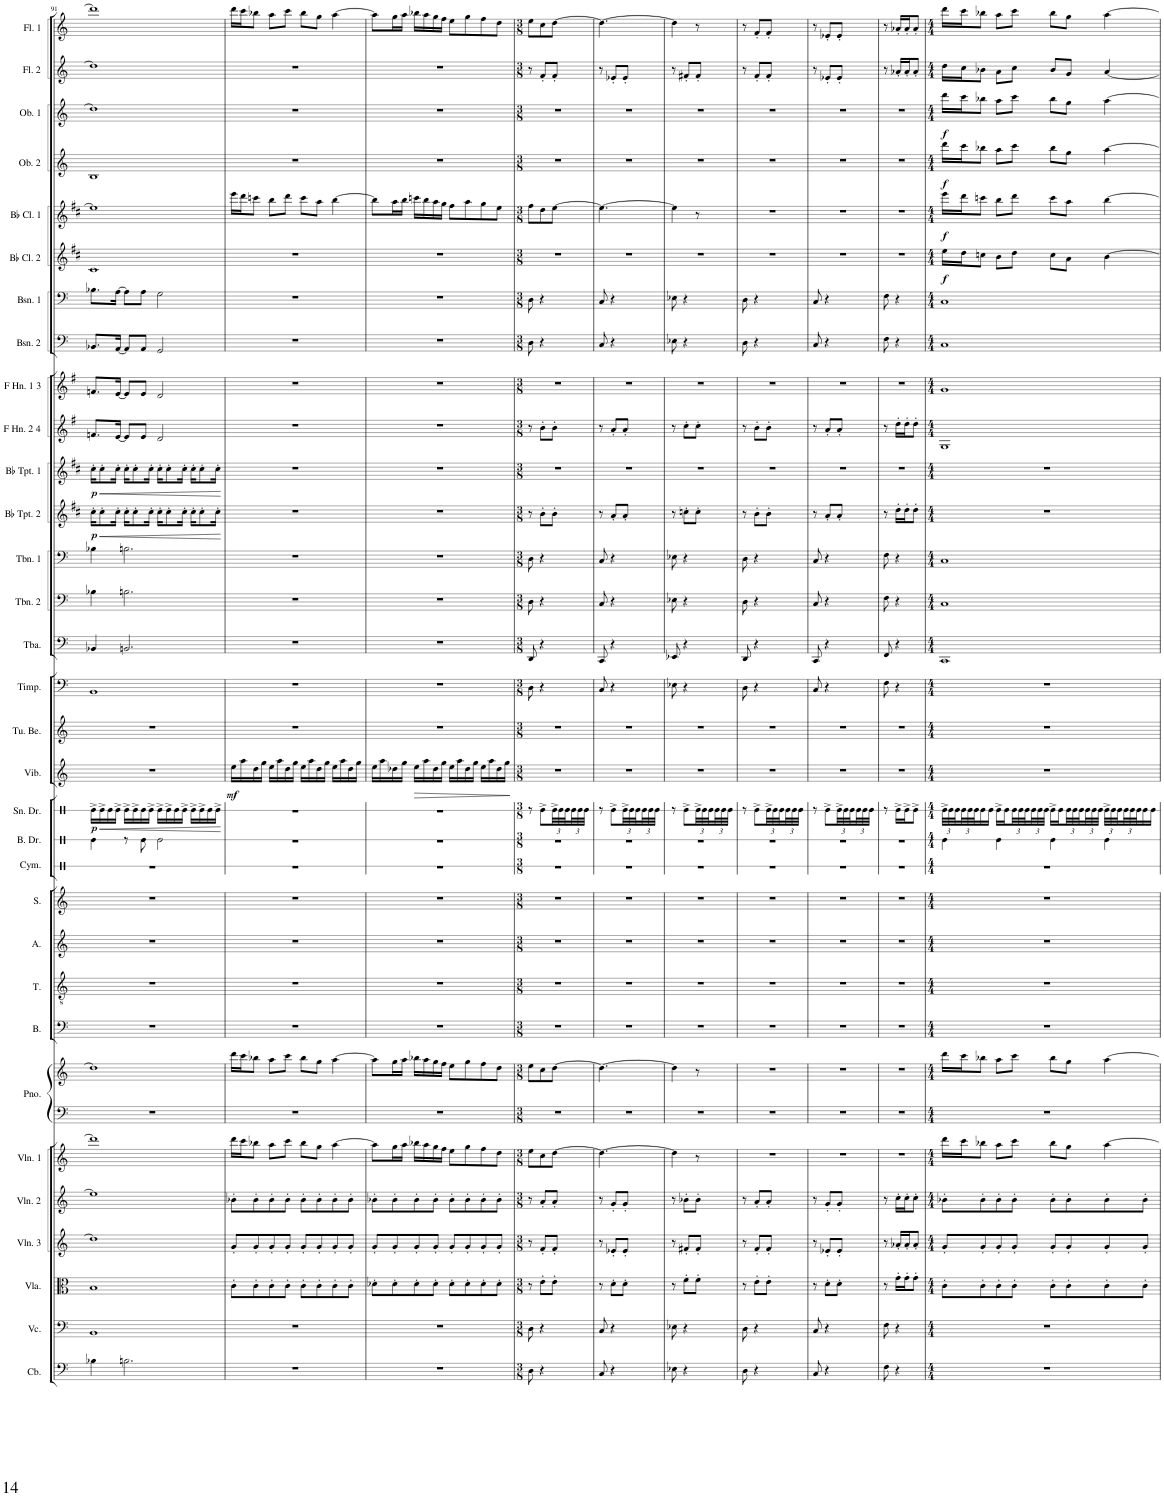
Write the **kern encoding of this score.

**kern	**kern	**kern	**kern	**kern	**kern	**kern	**kern	**kern	**kern	**kern	**kern	**kern	**kern	**kern	**dynam	**kern	**dynam	**kern	**kern	**kern	**kern	**kern	**kern	**dynam	**kern	**dynam	**kern	**kern	**kern	**kern	**kern	**dynam	**kern	**dynam	**kern	**dynam	**kern	**dynam	**kern	**kern
*part32	*part31	*part30	*part29	*part28	*part27	*part26	*part26	*part25	*part24	*part23	*part22	*part21	*part20	*part19	*part19	*part18	*part18	*part17	*part16	*part15	*part14	*part13	*part12	*part12	*part11	*part11	*part10	*part9	*part8	*part7	*part6	*part6	*part5	*part5	*part4	*part4	*part3	*part3	*part2	*part1
*staff33	*staff32	*staff31	*staff30	*staff29	*staff28	*staff27	*staff26	*staff25	*staff24	*staff23	*staff22	*staff21	*staff20	*staff19	*staff19	*staff18	*staff18	*staff17	*staff16	*staff15	*staff14	*staff13	*staff12	*staff12	*staff11	*staff11	*staff10	*staff9	*staff8	*staff7	*staff6	*staff6	*staff5	*staff5	*staff4	*staff4	*staff3	*staff3	*staff2	*staff1
*I"Contrabass	*I"Violoncello	*I"Viola	*I"Violin 3	*I"Violin 2	*I"Violin 1	*I"Piano	*	*I"Baritone	*I"Tenor	*I"Alto	*I"Soprano	*I"Cymbal	*I"Bass Drum	*I"Snare Drum	*	*I"Vibraphone	*	*I"Tubular Bells	*I"Timpani	*I"Tuba	*I"Trombone 2	*I"Trombone 1	*I"Bb Trumpet 2	*	*I"Bb Trumpet 1	*	*I"F Horn 2 &amp; 4	*I"F Horn 1 &amp; 3	*I"Bassoon 2	*I"Bassoon 1	*I"Bb Clarinet 2	*	*I"Bb Clarinet 1	*	*I"Oboe 2	*	*I"Oboe 1	*	*I"Flute 2	*I"Flute 1
*I'Cb.	*I'Vc.	*I'Vla.	*I'Vln. 3	*I'Vln. 2	*I'Vln. 1	*I'Pno.	*	*I'B.	*I'T.	*I'A.	*I'S.	*I'Cym.	*I'B. Dr.	*I'Sn. Dr.	*	*I'Vib.	*	*I'Tu. Be.	*I'Timp.	*I'Tba.	*I'Tbn. 2	*I'Tbn. 1	*I'Bb Tpt. 2	*	*I'Bb Tpt. 1	*	*I'F Hn. 2 4	*I'F Hn. 1 3	*I'Bsn. 2	*I'Bsn. 1	*I'Bb Cl. 2	*	*I'Bb Cl. 1	*	*I'Ob. 2	*	*I'Ob. 1	*	*I'Fl. 2	*I'Fl. 1
!!LO:PB:g=z
*clefF4	*clefF4	*clefC3	*clefG2	*clefG2	*clefG2	*clefF4	*clefG2	*clefF4	*clefGv2	*clefG2	*clefG2	*clefX	*clefX	*clefX	*	*clefG2	*	*clefG2	*clefF4	*clefF4	*clefF4	*clefF4	*clefG2	*	*clefG2	*	*clefG2	*clefG2	*clefF4	*clefF4	*clefG2	*	*clefG2	*	*clefG2	*	*clefG2	*	*clefG2	*clefG2
*Trd7c12	*	*	*	*	*	*	*	*	*	*	*	*	*	*	*	*	*	*	*	*	*	*	*Trd1c2	*	*Trd1c2	*	*Trd4c7	*Trd4c7	*	*	*Trd1c2	*	*Trd1c2	*	*	*	*	*	*	*
*k[]	*k[]	*k[]	*k[]	*k[]	*k[]	*k[]	*k[]	*k[]	*k[]	*k[]	*k[]	*k[]	*k[]	*k[]	*	*k[]	*	*k[]	*k[]	*k[]	*k[]	*k[]	*k[f#c#]	*	*k[f#c#]	*	*k[f#]	*k[f#]	*k[]	*k[]	*k[f#c#]	*	*k[f#c#]	*	*k[]	*	*k[]	*	*k[]	*k[]
*M4/4	*M4/4	*M4/4	*M4/4	*M4/4	*M4/4	*M4/4	*M4/4	*M4/4	*M4/4	*M4/4	*M4/4	*M4/4	*M4/4	*M4/4	*	*M4/4	*	*M4/4	*M4/4	*M4/4	*M4/4	*M4/4	*M4/4	*	*M4/4	*	*M4/4	*M4/4	*M4/4	*M4/4	*M4/4	*	*M4/4	*	*M4/4	*	*M4/4	*	*M4/4	*M4/4
=91	=91	=91	=91	=91	=91	=91	=91	=91	=91	=91	=91	=91	=91	=91	=91	=91	=91	=91	=91	=91	=91	=91	=91	=91	=91	=91	=91	=91	=91	=91	=91	=91	=91	=91	=91	=91	=91	=91	=91	=91
!	!	!	!	!	!	!	!	!	!	!	!	!	!	!	!LO:HP:b	!	!	!	!	!	!	!	!	!LO:HP:b	!	!LO:HP:b	!	!	!	!	!	!	!	!	!	!	!	!	!	!
!	!	!	!	!	!	!	!	!	!	!	!	!	!	!	!LO:DY:n=1:b	!	!	!	!	!	!	!	!	!LO:DY:n=1:b	!	!LO:DY:n=1:b	!	!	!	!	!	!	!	!	!	!	!	!	!	!
4B-X\	1BB	1B	1dd-]	1ee]	1ddd-]	1r	1dd-]	1r	1r	1r	1r	1r	4Re\	16Re^\LL	< p	1r	.	1r	1BB	4BB-X/	4B-X\	4B-X\	16cc#'\KL	< p	16cc#'\KL	< p	8.fn/L	8.fn/L	8.BB-X/L	8.B-X\L	1c#	.	1ee-]	.	1B	.	1dd-]	.	1dd-]	1ddd-]
.	.	.	.	.	.	.	.	.	.	.	.	.	.	16Re^\	.	.	.	.	.	.	.	.	8cc#'\	.	8cc#'\	.	.	.	.	.	.	.	.	.	.	.	.	.	.	.
.	.	.	.	.	.	.	.	.	.	.	.	.	.	16Re\	.	.	.	.	.	.	.	.	.	.	.	.	.	.	.	.	.	.	.	.	.	.	.	.	.	.
.	.	.	.	.	.	.	.	.	.	.	.	.	.	16Re^\JJ	.	.	.	.	.	.	.	.	16cc#'\Jk	.	16cc#'\Jk	.	[16e/Jk	[16e/Jk	[16AA/Jk	[16A\Jk	.	.	.	.	.	.	.	.	.	.
!	!	!	!	!	!	!	!	!	!	!	!	!	!	!	!LO:DY:n=2:b	!	!	!	!	!	!	!	!	!LO:DY:n=2:b	!	!LO:DY:n=2:b	!	!	!	!	!	!	!	!	!	!	!	!	!	!
2.Bn\	.	.	.	.	.	.	.	.	.	.	.	.	8r	16Re^\LL	mp	.	.	.	.	2.BBn/	2.Bn\	2.Bn\	16cc#'\KL	mp	16cc#'\KL	mp	8e/L]	8e/L]	8AA/L]	8A\L]	.	.	.	.	.	.	.	.	.	.
.	.	.	.	.	.	.	.	.	.	.	.	.	.	16Re^\	.	.	.	.	.	.	.	.	8cc#'\	.	8cc#'\	.	.	.	.	.	.	.	.	.	.	.	.	.	.	.
.	.	.	.	.	.	.	.	.	.	.	.	.	8Re\	16Re\	.	.	.	.	.	.	.	.	.	.	.	.	8e/J	8e/J	8AA/J	8A\J	.	.	.	.	.	.	.	.	.	.
.	.	.	.	.	.	.	.	.	.	.	.	.	.	16Re^\JJ	.	.	.	.	.	.	.	.	16cc#'\Jk	.	16cc#'\Jk	.	.	.	.	.	.	.	.	.	.	.	.	.	.	.
.	.	.	.	.	.	.	.	.	.	.	.	.	2Re\	16Re^\LL	.	.	.	.	.	.	.	.	16cc#'\KL	.	16cc#'\KL	.	2d/	2d/	2GG/	2G\	.	.	.	.	.	.	.	.	.	.
!	!	!	!	!	!	!	!	!	!	!	!	!	!	!	!LO:DY:n=3:b	!	!	!	!	!	!	!	!	!LO:DY:n=3:b	!	!LO:DY:n=3:b	!	!	!	!	!	!	!	!	!	!	!	!	!	!
.	.	.	.	.	.	.	.	.	.	.	.	.	.	16Re^\	mf	.	.	.	.	.	.	.	8cc#'\	mf	8cc#'\	mf	.	.	.	.	.	.	.	.	.	.	.	.	.	.
.	.	.	.	.	.	.	.	.	.	.	.	.	.	16Re\	.	.	.	.	.	.	.	.	.	.	.	.	.	.	.	.	.	.	.	.	.	.	.	.	.	.
.	.	.	.	.	.	.	.	.	.	.	.	.	.	16Re^\JJ	.	.	.	.	.	.	.	.	16cc#'\Jk	.	16cc#'\Jk	.	.	.	.	.	.	.	.	.	.	.	.	.	.	.
.	.	.	.	.	.	.	.	.	.	.	.	.	.	16Re^\LL	.	.	.	.	.	.	.	.	16cc#'\KL	.	16cc#'\KL	.	.	.	.	.	.	.	.	.	.	.	.	.	.	.
.	.	.	.	.	.	.	.	.	.	.	.	.	.	16Re^\	.	.	.	.	.	.	.	.	8cc#'\	.	8cc#'\	.	.	.	.	.	.	.	.	.	.	.	.	.	.	.
.	.	.	.	.	.	.	.	.	.	.	.	.	.	16Re\	.	.	.	.	.	.	.	.	.	.	.	.	.	.	.	.	.	.	.	.	.	.	.	.	.	.
!	!	!	!	!	!	!	!	!	!	!	!	!	!	!	!LO:DY:n=4:b	!	!	!	!	!	!	!	!	!LO:DY:n=4:b	!	!LO:DY:n=4:b	!	!	!	!	!	!	!	!	!	!	!	!	!	!
.	.	.	.	.	.	.	.	.	.	.	.	.	.	16Re^\JJ	f	.	.	.	.	.	.	.	16cc#'\Jk	f	16cc#'\Jk	f	.	.	.	.	.	.	.	.	.	.	.	.	.	.
.	.	.	.	.	.	.	.	.	.	.	.	.	.	.	[	.	.	.	.	.	.	.	.	[	.	[	.	.	.	.	.	.	.	.	.	.	.	.	.	.
=92	=92	=92	=92	=92	=92	=92	=92	=92	=92	=92	=92	=92	=92	=92	=92	=92	=92	=92	=92	=92	=92	=92	=92	=92	=92	=92	=92	=92	=92	=92	=92	=92	=92	=92	=92	=92	=92	=92	=92	=92
!	!	!	!	!	!	!	!	!	!	!	!	!	!	!	!	!	!LO:DY:b	!	!	!	!	!	!	!	!	!	!	!	!	!	!	!	!	!	!	!	!	!	!	!
1r	1r	8c'\L	8g'/L	8b-X'\L	16ddd\LL	1r	16ddd\LL	1r	1r	1r	1r	1r	1r	1r	.	16ee\LL	mf	1r	1r	1r	1r	1r	1r	.	1r	.	1r	1r	1r	1r	1r	.	16eee\LL	.	1r	.	1r	.	1r	16ddd\LL
.	.	.	.	.	16ccc\J	.	16ccc\J	.	.	.	.	.	.	.	.	16aa\	.	.	.	.	.	.	.	.	.	.	.	.	.	.	.	.	16ddd\J	.	.	.	.	.	.	16ccc\J
.	.	8c'\	8g'/	8b-'\	8bb-X\J	.	8bb-X\J	.	.	.	.	.	.	.	.	16dd\	.	.	.	.	.	.	.	.	.	.	.	.	.	.	.	.	8cccn\J	.	.	.	.	.	.	8bb-X\J
.	.	.	.	.	.	.	.	.	.	.	.	.	.	.	.	16gg\JJ	.	.	.	.	.	.	.	.	.	.	.	.	.	.	.	.	.	.	.	.	.	.	.	.
.	.	8c'\	8g'/	8b-'\	8aa\L	.	8aa\L	.	.	.	.	.	.	.	.	16ee\LL	.	.	.	.	.	.	.	.	.	.	.	.	.	.	.	.	8bb\L	.	.	.	.	.	.	8aa\L
.	.	.	.	.	.	.	.	.	.	.	.	.	.	.	.	16aa\	.	.	.	.	.	.	.	.	.	.	.	.	.	.	.	.	.	.	.	.	.	.	.	.
.	.	8c'\J	8g'/J	8b-'\J	8ccc\J	.	8ccc\J	.	.	.	.	.	.	.	.	16dd\	.	.	.	.	.	.	.	.	.	.	.	.	.	.	.	.	8ddd\J	.	.	.	.	.	.	8ccc\J
.	.	.	.	.	.	.	.	.	.	.	.	.	.	.	.	16gg\JJ	.	.	.	.	.	.	.	.	.	.	.	.	.	.	.	.	.	.	.	.	.	.	.	.
.	.	8c'\L	8g'/L	8b-'\L	8bb-\L	.	8bb-\L	.	.	.	.	.	.	.	.	16ee\LL	.	.	.	.	.	.	.	.	.	.	.	.	.	.	.	.	8ccc\L	.	.	.	.	.	.	8bb-\L
.	.	.	.	.	.	.	.	.	.	.	.	.	.	.	.	16aa\	.	.	.	.	.	.	.	.	.	.	.	.	.	.	.	.	.	.	.	.	.	.	.	.
.	.	8c'\	8g'/	8b-'\	8gg\J	.	8gg\J	.	.	.	.	.	.	.	.	16dd\	.	.	.	.	.	.	.	.	.	.	.	.	.	.	.	.	8aa\J	.	.	.	.	.	.	8gg\J
.	.	.	.	.	.	.	.	.	.	.	.	.	.	.	.	16gg\JJ	.	.	.	.	.	.	.	.	.	.	.	.	.	.	.	.	.	.	.	.	.	.	.	.
.	.	8c'\	8g'/	8b-'\	[4aa\	.	[4aa\	.	.	.	.	.	.	.	.	16ee\LL	.	.	.	.	.	.	.	.	.	.	.	.	.	.	.	.	[4bb\	.	.	.	.	.	.	[4aa\
.	.	.	.	.	.	.	.	.	.	.	.	.	.	.	.	16aa\	.	.	.	.	.	.	.	.	.	.	.	.	.	.	.	.	.	.	.	.	.	.	.	.
.	.	8c'\J	8g'/J	8b-'\J	.	.	.	.	.	.	.	.	.	.	.	16dd\	.	.	.	.	.	.	.	.	.	.	.	.	.	.	.	.	.	.	.	.	.	.	.	.
.	.	.	.	.	.	.	.	.	.	.	.	.	.	.	.	16gg\JJ	.	.	.	.	.	.	.	.	.	.	.	.	.	.	.	.	.	.	.	.	.	.	.	.
=93	=93	=93	=93	=93	=93	=93	=93	=93	=93	=93	=93	=93	=93	=93	=93	=93	=93	=93	=93	=93	=93	=93	=93	=93	=93	=93	=93	=93	=93	=93	=93	=93	=93	=93	=93	=93	=93	=93	=93	=93
1r	1r	8d-X'\L	8g'/L	8b-X'\L	8aa\L]	1r	8aa\L]	1r	1r	1r	1r	1r	1r	1r	.	16ee\LL	.	1r	1r	1r	1r	1r	1r	.	1r	.	1r	1r	1r	1r	1r	.	8bb\L]	.	1r	.	1r	.	1r	8aa\L]
.	.	.	.	.	.	.	.	.	.	.	.	.	.	.	.	16aa\	.	.	.	.	.	.	.	.	.	.	.	.	.	.	.	.	.	.	.	.	.	.	.	.
.	.	8d-'\	8g'/	8b-'\	16gg\L	.	16gg\L	.	.	.	.	.	.	.	.	16dd-X\	.	.	.	.	.	.	.	.	.	.	.	.	.	.	.	.	16aa\L	.	.	.	.	.	.	16gg\L
.	.	.	.	.	16aa\JJ	.	16aa\JJ	.	.	.	.	.	.	.	.	16gg\JJ	.	.	.	.	.	.	.	.	.	.	.	.	.	.	.	.	16bb\JJ	.	.	.	.	.	.	16aa\JJ
!	!	!	!	!	!	!	!	!	!	!	!	!	!	!	!	!	!LO:HP:b	!	!	!	!	!	!	!	!	!	!	!	!	!	!	!	!	!	!	!	!	!	!	!
.	.	8d-'\	8g'/	8b-'\	16bb-X\LL	.	16bb-X\LL	.	.	.	.	.	.	.	.	16ee\LL	>	.	.	.	.	.	.	.	.	.	.	.	.	.	.	.	16cccn\LL	.	.	.	.	.	.	16bb-X\LL
.	.	.	.	.	16aa\	.	16aa\	.	.	.	.	.	.	.	.	16aa\	.	.	.	.	.	.	.	.	.	.	.	.	.	.	.	.	16bb\	.	.	.	.	.	.	16aa\
!	!	!	!	!	!	!	!	!	!	!	!	!	!	!	!	!	!LO:DY:b	!	!	!	!	!	!	!	!	!	!	!	!	!	!	!	!	!	!	!	!	!	!	!
.	.	8d-'\J	8g'/J	8b-'\J	16gg\	.	16gg\	.	.	.	.	.	.	.	.	16dd-\	p	.	.	.	.	.	.	.	.	.	.	.	.	.	.	.	16aa\	.	.	.	.	.	.	16gg\
.	.	.	.	.	16ff\JJ	.	16ff\JJ	.	.	.	.	.	.	.	.	16gg\JJ	.	.	.	.	.	.	.	.	.	.	.	.	.	.	.	.	16gg\JJ	.	.	.	.	.	.	16ff\JJ
.	.	8d-'\L	8g'/L	8b-'\L	8ee\L	.	8ee\L	.	.	.	.	.	.	.	.	16ee\LL	.	.	.	.	.	.	.	.	.	.	.	.	.	.	.	.	8ff#\L	.	.	.	.	.	.	8ee\L
.	.	.	.	.	.	.	.	.	.	.	.	.	.	.	.	16aa\	.	.	.	.	.	.	.	.	.	.	.	.	.	.	.	.	.	.	.	.	.	.	.	.
.	.	8d-'\	8g'/	8b-'\	8gg\	.	8gg\	.	.	.	.	.	.	.	.	16dd-\	.	.	.	.	.	.	.	.	.	.	.	.	.	.	.	.	8aa\	.	.	.	.	.	.	8gg\
!	!	!	!	!	!	!	!	!	!	!	!	!	!	!	!	!	!LO:DY:b	!	!	!	!	!	!	!	!	!	!	!	!	!	!	!	!	!	!	!	!	!	!	!
.	.	.	.	.	.	.	.	.	.	.	.	.	.	.	.	16gg\JJ	pp	.	.	.	.	.	.	.	.	.	.	.	.	.	.	.	.	.	.	.	.	.	.	.
.	.	8d-'\	8g'/	8b-'\	8ff\	.	8ff\	.	.	.	.	.	.	.	.	16ee\LL	.	.	.	.	.	.	.	.	.	.	.	.	.	.	.	.	8gg\	.	.	.	.	.	.	8ff\
.	.	.	.	.	.	.	.	.	.	.	.	.	.	.	.	16aa\	.	.	.	.	.	.	.	.	.	.	.	.	.	.	.	.	.	.	.	.	.	.	.	.
!	!	!	!	!	!	!	!	!	!	!	!	!	!	!	!	!	!LO:DY:b	!	!	!	!	!	!	!	!	!	!	!	!	!	!	!	!	!	!	!	!	!	!	!
.	.	8d-'\J	8g'/J	8b-'\J	8dd\J	.	8dd\J	.	.	.	.	.	.	.	.	16dd-\	ppp	.	.	.	.	.	.	.	.	.	.	.	.	.	.	.	8ee\J	.	.	.	.	.	.	8dd\J
.	.	.	.	.	.	.	.	.	.	.	.	.	.	.	.	16gg\JJ	.	.	.	.	.	.	.	.	.	.	.	.	.	.	.	.	.	.	.	.	.	.	.	.
.	.	.	.	.	.	.	.	.	.	.	.	.	.	.	.	.	]	.	.	.	.	.	.	.	.	.	.	.	.	.	.	.	.	.	.	.	.	.	.	.
=94	=94	=94	=94	=94	=94	=94	=94	=94	=94	=94	=94	=94	=94	=94	=94	=94	=94	=94	=94	=94	=94	=94	=94	=94	=94	=94	=94	=94	=94	=94	=94	=94	=94	=94	=94	=94	=94	=94	=94	=94
*M3/8	*M3/8	*M3/8	*M3/8	*M3/8	*M3/8	*M3/8	*M3/8	*M3/8	*M3/8	*M3/8	*M3/8	*M3/8	*M3/8	*M3/8	*	*M3/8	*	*M3/8	*M3/8	*M3/8	*M3/8	*M3/8	*M3/8	*	*M3/8	*	*M3/8	*M3/8	*M3/8	*M3/8	*M3/8	*	*M3/8	*	*M3/8	*	*M3/8	*	*M3/8	*M3/8
8D\	8D\	8r	8r	8r	8ee\L	4.r	8ee\L	4.r	4.r	4.r	4.r	4.r	4.r	8r	.	4.r	.	4.r	8D\	8DD/	8D\	8D\	8r	.	4.r	.	8r	4.r	8D\	8D\	4.r	.	8ff#\L	.	4.r	.	4.r	.	8r	8ee\L
4r	4r	8e'\L	8f'/L	8a'/L	8cc\	.	8cc\	.	.	.	.	.	.	8Re^\L	.	.	.	.	4r	4r	4r	4r	8b'\L	.	.	.	8b'\L	.	4r	4r	.	.	8dd\	.	.	.	.	.	8f'/L	8cc\
*	*	*	*	*	*	*	*	*	*	*	*	*	*	*Xbrackettup	*	*	*	*	*	*	*	*	*	*	*	*	*	*	*	*	*	*	*	*	*	*	*	*	*	*
.	.	8e'\J	8f'/J	8a'/J	[8dd\J	.	[8dd\J	.	.	.	.	.	.	48Re^\LL	.	.	.	.	.	.	.	.	8b'\J	.	.	.	8b'\J	.	.	.	.	.	[8ee\J	.	.	.	.	.	8f'/J	[8dd\J
.	.	.	.	.	.	.	.	.	.	.	.	.	.	48Re\	.	.	.	.	.	.	.	.	.	.	.	.	.	.	.	.	.	.	.	.	.	.	.	.	.	.
.	.	.	.	.	.	.	.	.	.	.	.	.	.	48Re\	.	.	.	.	.	.	.	.	.	.	.	.	.	.	.	.	.	.	.	.	.	.	.	.	.	.
.	.	.	.	.	.	.	.	.	.	.	.	.	.	48Re\	.	.	.	.	.	.	.	.	.	.	.	.	.	.	.	.	.	.	.	.	.	.	.	.	.	.
.	.	.	.	.	.	.	.	.	.	.	.	.	.	48Re\	.	.	.	.	.	.	.	.	.	.	.	.	.	.	.	.	.	.	.	.	.	.	.	.	.	.
.	.	.	.	.	.	.	.	.	.	.	.	.	.	48Re\JJJ	.	.	.	.	.	.	.	.	.	.	.	.	.	.	.	.	.	.	.	.	.	.	.	.	.	.
=95	=95	=95	=95	=95	=95	=95	=95	=95	=95	=95	=95	=95	=95	=95	=95	=95	=95	=95	=95	=95	=95	=95	=95	=95	=95	=95	=95	=95	=95	=95	=95	=95	=95	=95	=95	=95	=95	=95	=95	=95
8C/	8C/	8r	8r	8r	4.dd\_	4.r	4.dd\_	4.r	4.r	4.r	4.r	4.r	4.r	8r	.	4.r	.	4.r	8C/	8CC/	8C/	8C/	8r	.	4.r	.	8r	4.r	8C/	8C/	4.r	.	4.ee\_	.	4.r	.	4.r	.	8r	4.dd\_
4r	4r	8d'\L	8e-X'/L	8g'/L	.	.	.	.	.	.	.	.	.	8Re^\L	.	.	.	.	4r	4r	4r	4r	8a'/L	.	.	.	8a'/L	.	4r	4r	.	.	.	.	.	.	.	.	8e-X'/L	.
.	.	8d'\J	8e-'/J	8g'/J	.	.	.	.	.	.	.	.	.	48Re^\LL	.	.	.	.	.	.	.	.	8a'/J	.	.	.	8a'/J	.	.	.	.	.	.	.	.	.	.	.	8e-'/J	.
.	.	.	.	.	.	.	.	.	.	.	.	.	.	48Re\	.	.	.	.	.	.	.	.	.	.	.	.	.	.	.	.	.	.	.	.	.	.	.	.	.	.
.	.	.	.	.	.	.	.	.	.	.	.	.	.	48Re\	.	.	.	.	.	.	.	.	.	.	.	.	.	.	.	.	.	.	.	.	.	.	.	.	.	.
.	.	.	.	.	.	.	.	.	.	.	.	.	.	48Re\	.	.	.	.	.	.	.	.	.	.	.	.	.	.	.	.	.	.	.	.	.	.	.	.	.	.
.	.	.	.	.	.	.	.	.	.	.	.	.	.	48Re\	.	.	.	.	.	.	.	.	.	.	.	.	.	.	.	.	.	.	.	.	.	.	.	.	.	.
.	.	.	.	.	.	.	.	.	.	.	.	.	.	48Re\JJJ	.	.	.	.	.	.	.	.	.	.	.	.	.	.	.	.	.	.	.	.	.	.	.	.	.	.
=96	=96	=96	=96	=96	=96	=96	=96	=96	=96	=96	=96	=96	=96	=96	=96	=96	=96	=96	=96	=96	=96	=96	=96	=96	=96	=96	=96	=96	=96	=96	=96	=96	=96	=96	=96	=96	=96	=96	=96	=96
8E-X\	8E-X\	8r	8r	8r	4dd\]	4.r	4dd\]	4.r	4.r	4.r	4.r	4.r	4.r	8r	.	4.r	.	4.r	8E-X\	8EE-X/	8E-X\	8E-X\	8r	.	4.r	.	8r	4.r	8E-X\	8E-X\	4.r	.	4ee\]	.	4.r	.	4.r	.	8r	4dd\]
4r	4r	8f'\L	8f#X'/L	8b-X'\L	.	.	.	.	.	.	.	.	.	8Re^\L	.	.	.	.	4r	4r	4r	4r	8ccn'\L	.	.	.	8cc'\L	.	4r	4r	.	.	.	.	.	.	.	.	8f#X'/L	.
.	.	8f'\J	8f#'/J	8b-'\J	8r	.	8r	.	.	.	.	.	.	48Re^\LL	.	.	.	.	.	.	.	.	8cc'\J	.	.	.	8cc'\J	.	.	.	.	.	8r	.	.	.	.	.	8f#'/J	8r
.	.	.	.	.	.	.	.	.	.	.	.	.	.	48Re\	.	.	.	.	.	.	.	.	.	.	.	.	.	.	.	.	.	.	.	.	.	.	.	.	.	.
.	.	.	.	.	.	.	.	.	.	.	.	.	.	48Re\	.	.	.	.	.	.	.	.	.	.	.	.	.	.	.	.	.	.	.	.	.	.	.	.	.	.
.	.	.	.	.	.	.	.	.	.	.	.	.	.	48Re\	.	.	.	.	.	.	.	.	.	.	.	.	.	.	.	.	.	.	.	.	.	.	.	.	.	.
.	.	.	.	.	.	.	.	.	.	.	.	.	.	48Re\	.	.	.	.	.	.	.	.	.	.	.	.	.	.	.	.	.	.	.	.	.	.	.	.	.	.
.	.	.	.	.	.	.	.	.	.	.	.	.	.	48Re\JJJ	.	.	.	.	.	.	.	.	.	.	.	.	.	.	.	.	.	.	.	.	.	.	.	.	.	.
=97	=97	=97	=97	=97	=97	=97	=97	=97	=97	=97	=97	=97	=97	=97	=97	=97	=97	=97	=97	=97	=97	=97	=97	=97	=97	=97	=97	=97	=97	=97	=97	=97	=97	=97	=97	=97	=97	=97	=97	=97
8D\	8D\	8r	8r	8r	4.r	4.r	4.r	4.r	4.r	4.r	4.r	4.r	4.r	8r	.	4.r	.	4.r	8D\	8DD/	8D\	8D\	8r	.	4.r	.	8r	4.r	8D\	8D\	4.r	.	4.r	.	4.r	.	4.r	.	8r	8r
4r	4r	8e'\L	8f'/L	8a'/L	.	.	.	.	.	.	.	.	.	8Re^\L	.	.	.	.	4r	4r	4r	4r	8b'\L	.	.	.	8b'\L	.	4r	4r	.	.	.	.	.	.	.	.	8f'/L	8f'/L
.	.	8e'\J	8f'/J	8a'/J	.	.	.	.	.	.	.	.	.	48Re^\LL	.	.	.	.	.	.	.	.	8b'\J	.	.	.	8b'\J	.	.	.	.	.	.	.	.	.	.	.	8f'/J	8f'/J
.	.	.	.	.	.	.	.	.	.	.	.	.	.	48Re\	.	.	.	.	.	.	.	.	.	.	.	.	.	.	.	.	.	.	.	.	.	.	.	.	.	.
.	.	.	.	.	.	.	.	.	.	.	.	.	.	48Re\	.	.	.	.	.	.	.	.	.	.	.	.	.	.	.	.	.	.	.	.	.	.	.	.	.	.
.	.	.	.	.	.	.	.	.	.	.	.	.	.	48Re\	.	.	.	.	.	.	.	.	.	.	.	.	.	.	.	.	.	.	.	.	.	.	.	.	.	.
.	.	.	.	.	.	.	.	.	.	.	.	.	.	48Re\	.	.	.	.	.	.	.	.	.	.	.	.	.	.	.	.	.	.	.	.	.	.	.	.	.	.
.	.	.	.	.	.	.	.	.	.	.	.	.	.	48Re\JJJ	.	.	.	.	.	.	.	.	.	.	.	.	.	.	.	.	.	.	.	.	.	.	.	.	.	.
=98	=98	=98	=98	=98	=98	=98	=98	=98	=98	=98	=98	=98	=98	=98	=98	=98	=98	=98	=98	=98	=98	=98	=98	=98	=98	=98	=98	=98	=98	=98	=98	=98	=98	=98	=98	=98	=98	=98	=98	=98
8C/	8C/	8r	8r	8r	4.r	4.r	4.r	4.r	4.r	4.r	4.r	4.r	4.r	8r	.	4.r	.	4.r	8C/	8CC/	8C/	8C/	8r	.	4.r	.	8r	4.r	8C/	8C/	4.r	.	4.r	.	4.r	.	4.r	.	8r	8r
4r	4r	8d'\L	8e-X'/L	8g'/L	.	.	.	.	.	.	.	.	.	8Re^\L	.	.	.	.	4r	4r	4r	4r	8a'/L	.	.	.	8a'/L	.	4r	4r	.	.	.	.	.	.	.	.	8e-X'/L	8e-X'/L
.	.	8d'\J	8e-'/J	8g'/J	.	.	.	.	.	.	.	.	.	48Re^\LL	.	.	.	.	.	.	.	.	8a'/J	.	.	.	8a'/J	.	.	.	.	.	.	.	.	.	.	.	8e-'/J	8e-'/J
.	.	.	.	.	.	.	.	.	.	.	.	.	.	48Re\	.	.	.	.	.	.	.	.	.	.	.	.	.	.	.	.	.	.	.	.	.	.	.	.	.	.
.	.	.	.	.	.	.	.	.	.	.	.	.	.	48Re\	.	.	.	.	.	.	.	.	.	.	.	.	.	.	.	.	.	.	.	.	.	.	.	.	.	.
.	.	.	.	.	.	.	.	.	.	.	.	.	.	48Re\	.	.	.	.	.	.	.	.	.	.	.	.	.	.	.	.	.	.	.	.	.	.	.	.	.	.
.	.	.	.	.	.	.	.	.	.	.	.	.	.	48Re\	.	.	.	.	.	.	.	.	.	.	.	.	.	.	.	.	.	.	.	.	.	.	.	.	.	.
.	.	.	.	.	.	.	.	.	.	.	.	.	.	48Re\JJJ	.	.	.	.	.	.	.	.	.	.	.	.	.	.	.	.	.	.	.	.	.	.	.	.	.	.
=99	=99	=99	=99	=99	=99	=99	=99	=99	=99	=99	=99	=99	=99	=99	=99	=99	=99	=99	=99	=99	=99	=99	=99	=99	=99	=99	=99	=99	=99	=99	=99	=99	=99	=99	=99	=99	=99	=99	=99	=99
8F\	8F\	8r	8r	8r	4.r	4.r	4.r	4.r	4.r	4.r	4.r	4.r	4.r	8r	.	4.r	.	4.r	8F\	8FF/	8F\	8F\	8r	.	4.r	.	8r	4.r	8F\	8F\	4.r	.	4.r	.	4.r	.	4.r	.	8r	8r
4r	4r	16g'\LL	16a-X'/LL	16cc'\LL	.	.	.	.	.	.	.	.	.	16Re^\LL	.	.	.	.	4r	4r	4r	4r	16dd'\LL	.	.	.	16dd'\LL	.	4r	4r	.	.	.	.	.	.	.	.	16a-X'/LL	16a-X'/LL
.	.	16g'\J	16a-'/J	16cc'\J	.	.	.	.	.	.	.	.	.	16Re^\J	.	.	.	.	.	.	.	.	16dd'\J	.	.	.	16dd'\J	.	.	.	.	.	.	.	.	.	.	.	16a-'/J	16a-'/J
.	.	8g'\J	8a-'/J	8cc'\J	.	.	.	.	.	.	.	.	.	8Re^\J	.	.	.	.	.	.	.	.	8dd'\J	.	.	.	8dd'\J	.	.	.	.	.	.	.	.	.	.	.	8a-'/J	8a-'/J
=100	=100	=100	=100	=100	=100	=100	=100	=100	=100	=100	=100	=100	=100	=100	=100	=100	=100	=100	=100	=100	=100	=100	=100	=100	=100	=100	=100	=100	=100	=100	=100	=100	=100	=100	=100	=100	=100	=100	=100	=100
*M4/4	*M4/4	*M4/4	*M4/4	*M4/4	*M4/4	*M4/4	*M4/4	*M4/4	*M4/4	*M4/4	*M4/4	*M4/4	*M4/4	*M4/4	*	*M4/4	*	*M4/4	*M4/4	*M4/4	*M4/4	*M4/4	*M4/4	*	*M4/4	*	*M4/4	*M4/4	*M4/4	*M4/4	*M4/4	*	*M4/4	*	*M4/4	*	*M4/4	*	*M4/4	*M4/4
!	!	!	!	!	!	!	!	!	!	!	!	!	!	!	!	!	!	!	!	!	!	!	!	!	!	!	!	!	!	!	!	!LO:DY:b	!	!LO:DY:b	!	!LO:DY:b	!	!LO:DY:b	!	!
1r	1r	8c'\L	8g'/L	8b-X'\L	16ddd\LL	1r	16ddd\LL	1r	1r	1r	1r	1r	4Re\	48Re^\LLL	.	1r	.	1r	1r	1CC	1C	1C	1r	.	1r	.	1G	1g	1C	1C	16ee\LL	f	16eee\LL	f	16ddd\LL	f	16ddd\LL	f	16dd\LL	16ddd\LL
.	.	.	.	.	.	.	.	.	.	.	.	.	.	48Re\	.	.	.	.	.	.	.	.	.	.	.	.	.	.	.	.	.	.	.	.	.	.	.	.	.	.
.	.	.	.	.	.	.	.	.	.	.	.	.	.	48Re\	.	.	.	.	.	.	.	.	.	.	.	.	.	.	.	.	.	.	.	.	.	.	.	.	.	.
.	.	.	.	.	16ccc\J	.	16ccc\J	.	.	.	.	.	.	48Re\	.	.	.	.	.	.	.	.	.	.	.	.	.	.	.	.	16dd\J	.	16ddd\J	.	16ccc\J	.	16ccc\J	.	16cc\J	16ccc\J
.	.	.	.	.	.	.	.	.	.	.	.	.	.	48Re\	.	.	.	.	.	.	.	.	.	.	.	.	.	.	.	.	.	.	.	.	.	.	.	.	.	.
.	.	.	.	.	.	.	.	.	.	.	.	.	.	48Re\J	.	.	.	.	.	.	.	.	.	.	.	.	.	.	.	.	.	.	.	.	.	.	.	.	.	.
.	.	8c'\	8g'/	8b-'\	8bb-X\J	.	8bb-X\J	.	.	.	.	.	.	16Re\	.	.	.	.	.	.	.	.	.	.	.	.	.	.	.	.	8ccn\J	.	8cccn\J	.	8bb-X\J	.	8bb-X\J	.	8b-X\J	8bb-X\J
.	.	.	.	.	.	.	.	.	.	.	.	.	.	16Re\JJ	.	.	.	.	.	.	.	.	.	.	.	.	.	.	.	.	.	.	.	.	.	.	.	.	.	.
.	.	8c'\	8g'/	8b-'\	8aa\L	.	8aa\L	.	.	.	.	.	4Re\	16Re^\LL	.	.	.	.	.	.	.	.	.	.	.	.	.	.	.	.	8b\L	.	8bb\L	.	8aa\L	.	8aa\L	.	8a\L	8aa\L
.	.	.	.	.	.	.	.	.	.	.	.	.	.	16Re\	.	.	.	.	.	.	.	.	.	.	.	.	.	.	.	.	.	.	.	.	.	.	.	.	.	.
.	.	8c'\J	8g'/J	8b-'\J	8ccc\J	.	8ccc\J	.	.	.	.	.	.	48Re\L	.	.	.	.	.	.	.	.	.	.	.	.	.	.	.	.	8dd\J	.	8ddd\J	.	8ccc\J	.	8ccc\J	.	8cc\J	8ccc\J
.	.	.	.	.	.	.	.	.	.	.	.	.	.	48Re\	.	.	.	.	.	.	.	.	.	.	.	.	.	.	.	.	.	.	.	.	.	.	.	.	.	.
.	.	.	.	.	.	.	.	.	.	.	.	.	.	48Re\	.	.	.	.	.	.	.	.	.	.	.	.	.	.	.	.	.	.	.	.	.	.	.	.	.	.
.	.	.	.	.	.	.	.	.	.	.	.	.	.	48Re\	.	.	.	.	.	.	.	.	.	.	.	.	.	.	.	.	.	.	.	.	.	.	.	.	.	.
.	.	.	.	.	.	.	.	.	.	.	.	.	.	48Re\	.	.	.	.	.	.	.	.	.	.	.	.	.	.	.	.	.	.	.	.	.	.	.	.	.	.
.	.	.	.	.	.	.	.	.	.	.	.	.	.	48Re\JJJ	.	.	.	.	.	.	.	.	.	.	.	.	.	.	.	.	.	.	.	.	.	.	.	.	.	.
.	.	8c'\L	8g'/L	8b-'\L	8bb-\L	.	8bb-\L	.	.	.	.	.	4Re\	16Re^\LL	.	.	.	.	.	.	.	.	.	.	.	.	.	.	.	.	8cc\L	.	8ccc\L	.	8bb-\L	.	8bb-\L	.	8b-/L	8bb-\L
.	.	.	.	.	.	.	.	.	.	.	.	.	.	16Re\	.	.	.	.	.	.	.	.	.	.	.	.	.	.	.	.	.	.	.	.	.	.	.	.	.	.
.	.	8c'\	8g'/	8b-'\	8gg\J	.	8gg\J	.	.	.	.	.	.	48Re\L	.	.	.	.	.	.	.	.	.	.	.	.	.	.	.	.	8a\J	.	8aa\J	.	8gg\J	.	8gg\J	.	8g/J	8gg\J
.	.	.	.	.	.	.	.	.	.	.	.	.	.	48Re\	.	.	.	.	.	.	.	.	.	.	.	.	.	.	.	.	.	.	.	.	.	.	.	.	.	.
.	.	.	.	.	.	.	.	.	.	.	.	.	.	48Re\	.	.	.	.	.	.	.	.	.	.	.	.	.	.	.	.	.	.	.	.	.	.	.	.	.	.
.	.	.	.	.	.	.	.	.	.	.	.	.	.	48Re\	.	.	.	.	.	.	.	.	.	.	.	.	.	.	.	.	.	.	.	.	.	.	.	.	.	.
.	.	.	.	.	.	.	.	.	.	.	.	.	.	48Re\	.	.	.	.	.	.	.	.	.	.	.	.	.	.	.	.	.	.	.	.	.	.	.	.	.	.
.	.	.	.	.	.	.	.	.	.	.	.	.	.	48Re\JJJ	.	.	.	.	.	.	.	.	.	.	.	.	.	.	.	.	.	.	.	.	.	.	.	.	.	.
.	.	8c'\	8g'/	8b-'\	[4aa\	.	[4aa\	.	.	.	.	.	4Re\	48Re^\LLL	.	.	.	.	.	.	.	.	.	.	.	.	.	.	.	.	[4b\	.	[4bb\	.	[4aa\	.	[4aa\	.	[4a/	[4aa\
.	.	.	.	.	.	.	.	.	.	.	.	.	.	48Re\	.	.	.	.	.	.	.	.	.	.	.	.	.	.	.	.	.	.	.	.	.	.	.	.	.	.
.	.	.	.	.	.	.	.	.	.	.	.	.	.	48Re\	.	.	.	.	.	.	.	.	.	.	.	.	.	.	.	.	.	.	.	.	.	.	.	.	.	.
.	.	.	.	.	.	.	.	.	.	.	.	.	.	48Re\	.	.	.	.	.	.	.	.	.	.	.	.	.	.	.	.	.	.	.	.	.	.	.	.	.	.
.	.	.	.	.	.	.	.	.	.	.	.	.	.	48Re\	.	.	.	.	.	.	.	.	.	.	.	.	.	.	.	.	.	.	.	.	.	.	.	.	.	.
.	.	.	.	.	.	.	.	.	.	.	.	.	.	48Re\J	.	.	.	.	.	.	.	.	.	.	.	.	.	.	.	.	.	.	.	.	.	.	.	.	.	.
.	.	8c'\J	8g'/J	8b-'\J	.	.	.	.	.	.	.	.	.	16Re\	.	.	.	.	.	.	.	.	.	.	.	.	.	.	.	.	.	.	.	.	.	.	.	.	.	.
.	.	.	.	.	.	.	.	.	.	.	.	.	.	16Re\JJ	.	.	.	.	.	.	.	.	.	.	.	.	.	.	.	.	.	.	.	.	.	.	.	.	.	.
=	=	=	=	=	=	=	=	=	=	=	=	=	=	=	=	=	=	=	=	=	=	=	=	=	=	=	=	=	=	=	=	=	=	=	=	=	=	=	=	=
*-	*-	*-	*-	*-	*-	*-	*-	*-	*-	*-	*-	*-	*-	*-	*-	*-	*-	*-	*-	*-	*-	*-	*-	*-	*-	*-	*-	*-	*-	*-	*-	*-	*-	*-	*-	*-	*-	*-	*-	*-
